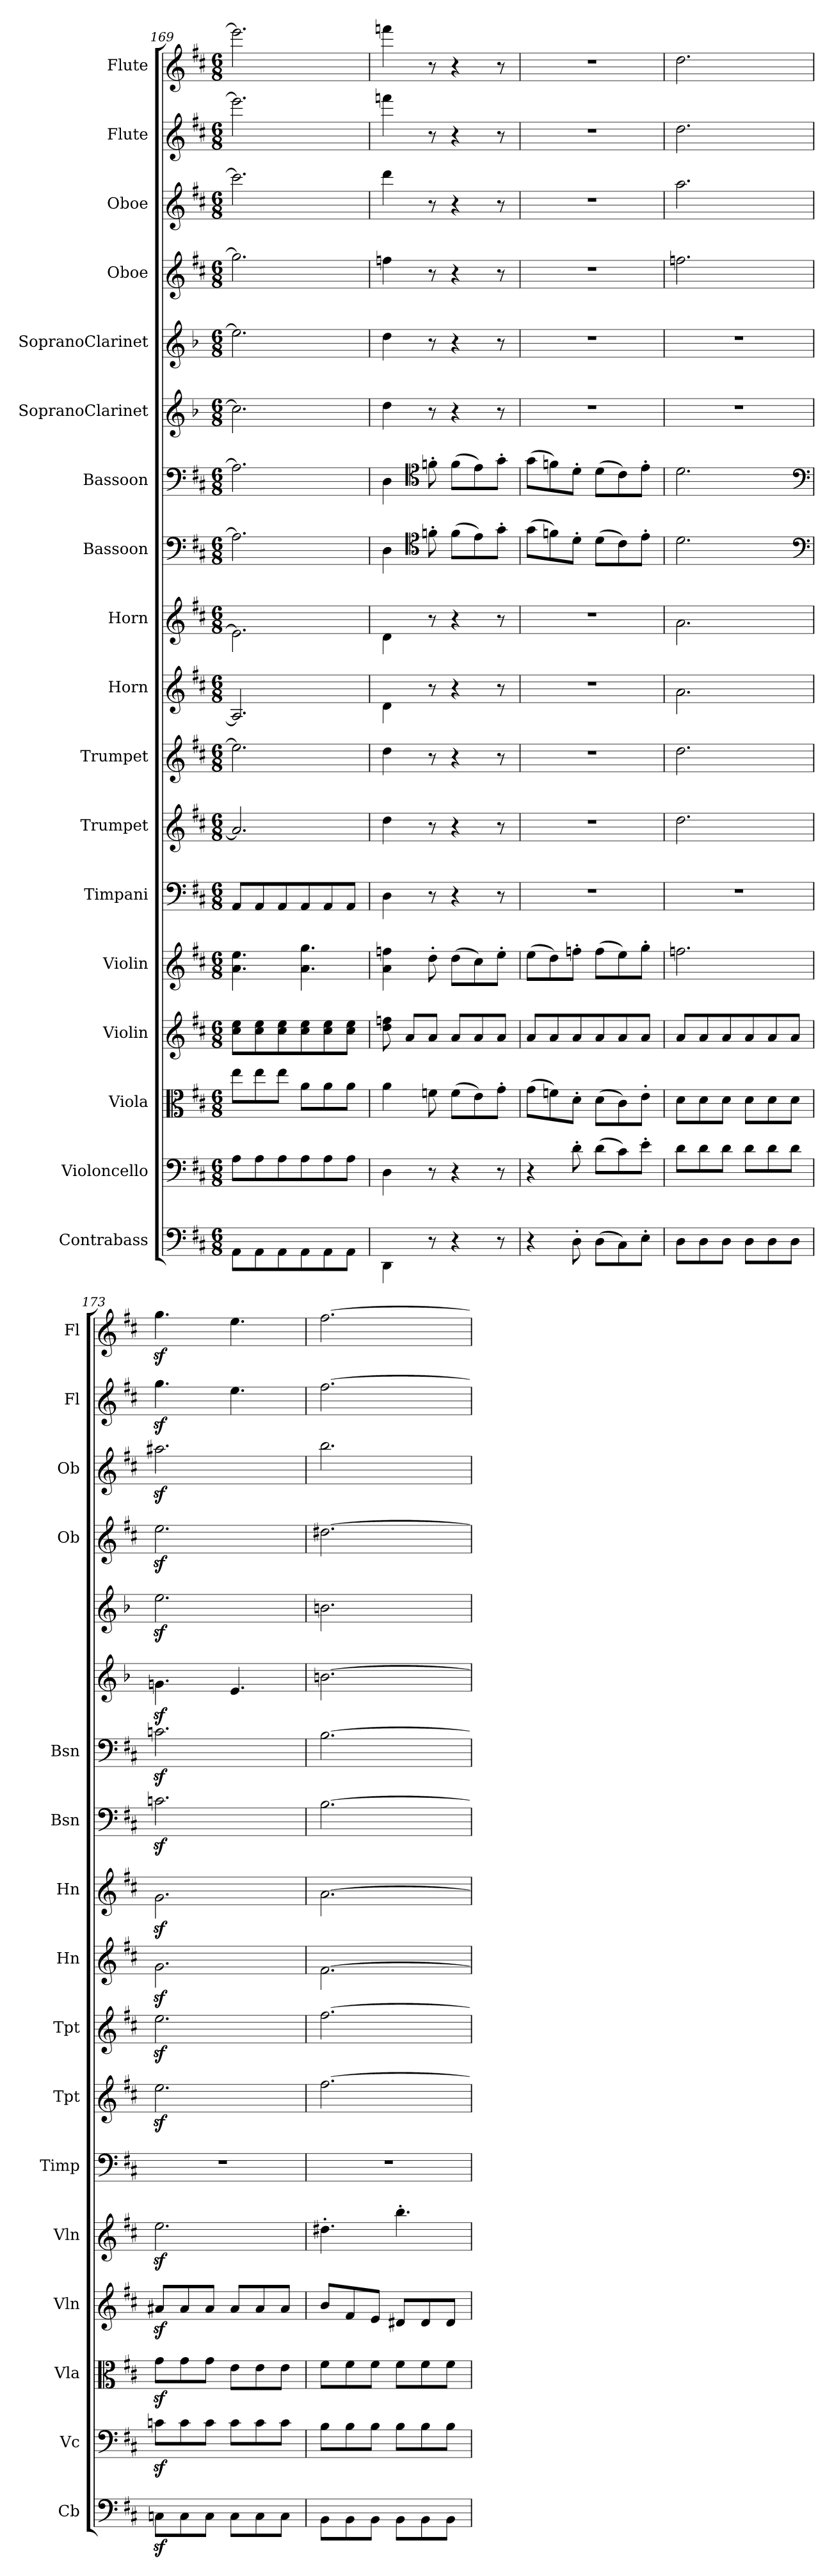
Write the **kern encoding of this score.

**kern	**kern	**kern	**kern	**kern	**kern	**kern	**kern	**kern	**kern	**kern	**kern	**kern	**kern	**kern	**kern	**kern	**kern
*part18	*part17	*part16	*part15	*part14	*part13	*part12	*part11	*part10	*part9	*part8	*part7	*part6	*part5	*part4	*part3	*part2	*part1
*staff18	*staff17	*staff16	*staff15	*staff14	*staff13	*staff12	*staff11	*staff10	*staff9	*staff8	*staff7	*staff6	*staff5	*staff4	*staff3	*staff2	*staff1
*I"Contrabass	*I"Violoncello	*I"Viola	*I"Violin	*I"Violin	*I"Timpani	*I"Trumpet	*I"Trumpet	*I"Horn	*I"Horn	*I"Bassoon	*I"Bassoon	*I"SopranoClarinet	*I"SopranoClarinet	*I"Oboe	*I"Oboe	*I"Flute	*I"Flute
*I'Cb	*I'Vc	*I'Vla	*I'Vln	*I'Vln	*I'Timp	*I'Tpt	*I'Tpt	*I'Hn	*I'Hn	*I'Bsn	*I'Bsn	*	*	*I'Ob	*I'Ob	*I'Fl	*I'Fl
*clefF4	*clefF4	*clefC3	*clefG2	*clefG2	*clefF4	*clefG2	*clefG2	*clefG2	*clefG2	*clefF4	*clefF4	*clefG2	*clefG2	*clefG2	*clefG2	*clefG2	*clefG2
*k[f#c#]	*k[f#c#]	*k[f#c#]	*k[f#c#]	*k[f#c#]	*k[f#c#]	*k[f#c#]	*k[f#c#]	*k[f#c#]	*k[f#c#]	*k[f#c#]	*k[f#c#]	*k[b-]	*k[b-]	*k[f#c#]	*k[f#c#]	*k[f#c#]	*k[f#c#]
*M6/8	*M6/8	*M6/8	*M6/8	*M6/8	*M6/8	*M6/8	*M6/8	*M6/8	*M6/8	*M6/8	*M6/8	*M6/8	*M6/8	*M6/8	*M6/8	*M6/8	*M6/8
=169	=169	=169	=169	=169	=169	=169	=169	=169	=169	=169	=169	=169	=169	=169	=169	=169	=169
8AA\L	8A\L	8ee\L	8cc#\ 8ee\L	4.a\ 4.ee\	8AA/L	2.a/]	2.ee\]	2.A/]	2.e\]	2.A\]	2.A\]	2.cc#\]	2.ee\]	2.gg\]	2.ccc#\]	2.eee\]	2.eee\]
8AA\	8A\	8ee\	8cc#\ 8ee\	.	8AA/	.	.	.	.	.	.	.	.	.	.	.	.
8AA\	8A\	8ee\J	8cc#\ 8ee\	.	8AA/	.	.	.	.	.	.	.	.	.	.	.	.
8AA\	8A\	8a\L	8cc#\ 8ee\	4.a\ 4.gg\	8AA/	.	.	.	.	.	.	.	.	.	.	.	.
8AA\	8A\	8a\	8cc#\ 8ee\	.	8AA/	.	.	.	.	.	.	.	.	.	.	.	.
8AA\J	8A\J	8a\J	8cc#\ 8ee\J	.	8AA/J	.	.	.	.	.	.	.	.	.	.	.	.
=170	=170	=170	=170	=170	=170	=170	=170	=170	=170	=170	=170	=170	=170	=170	=170	=170	=170
4DD\	4D\	4a\	8dd\ 8ffn\	4a\ 4ffn\	4D\	4dd\	4dd\	4d\	4d\	4D\	4D\	4dd\	4dd\	4ffn\	4ddd\	4fffn\	4fffn\
.	.	.	8a/L	.	.	.	.	.	.	.	.	.	.	.	.	.	.
*	*	*	*	*	*	*	*	*	*	*clefC4	*clefC4	*	*	*	*	*	*
8r	8r	8fn\	8a/J	8dd'\	8r	8r	8r	8r	8r	8fn'\	8fn'\	8r	8r	8r	8r	8r	8r
4r	4r	(8f\L	8a/L	(8dd\L	4r	4r	4r	4r	4r	(8f\L	(8f\L	4r	4r	4r	4r	4r	4r
.	.	8e\)	8a/	8cc#\)	.	.	.	.	.	8e\)	8e\)	.	.	.	.	.	.
8r	8r	8g'\J	8a/J	8ee'\J	8r	8r	8r	8r	8r	8g'\J	8g'\J	8r	8r	8r	8r	8r	8r
=171	=171	=171	=171	=171	=171	=171	=171	=171	=171	=171	=171	=171	=171	=171	=171	=171	=171
4r	4r	(8g\L	8a/L	(8ee\L	2.r	2.r	2.r	2.r	2.r	(8g\L	(8g\L	2.r	2.r	2.r	2.r	2.r	2.r
.	.	8fn\)	8a/	8dd\)	.	.	.	.	.	8fn\)	8fn\)	.	.	.	.	.	.
8D'\	8d'\	8d'\J	8a/	8ffn'\J	.	.	.	.	.	8d'\J	8d'\J	.	.	.	.	.	.
(8D\L	(8d\L	(8d\L	8a/	(8ff\L	.	.	.	.	.	(8d\L	(8d\L	.	.	.	.	.	.
8C#\)	8c#\)	8c#\)	8a/	8ee\)	.	.	.	.	.	8c#\)	8c#\)	.	.	.	.	.	.
8E'\J	8e'\J	8e'\J	8a/J	8gg'\J	.	.	.	.	.	8e'\J	8e'\J	.	.	.	.	.	.
=172	=172	=172	=172	=172	=172	=172	=172	=172	=172	=172	=172	=172	=172	=172	=172	=172	=172
8D\L	8d\L	8d\L	8a/L	2.ffn\	2.r	2.dd\	2.dd\	2.a\	2.a\	2.d\	2.d\	2.r	2.r	2.ffn\	2.aa\	2.dd\	2.dd\
8D\	8d\	8d\	8a/	.	.	.	.	.	.	.	.	.	.	.	.	.	.
8D\J	8d\J	8d\J	8a/	.	.	.	.	.	.	.	.	.	.	.	.	.	.
8D\L	8d\L	8d\L	8a/	.	.	.	.	.	.	.	.	.	.	.	.	.	.
8D\	8d\	8d\	8a/	.	.	.	.	.	.	.	.	.	.	.	.	.	.
8D\J	8d\J	8d\J	8a/J	.	.	.	.	.	.	.	.	.	.	.	.	.	.
*	*	*	*	*	*	*	*	*	*	*clefF4	*clefF4	*	*	*	*	*	*
=173	=173	=173	=173	=173	=173	=173	=173	=173	=173	=173	=173	=173	=173	=173	=173	=173	=173
8Cnz\L	8cnz\L	8gz\L	8a#Xz/L	2.eez\	2.r	2.eez\	2.eez\	2.gz\	2.gz\	2.cnz\	2.cnz\	4.gnz\	2.eez\	2.eez\	2.aa#Xz\	4.ggz\	4.ggz\
8C\	8c\	8g\	8a#/	.	.	.	.	.	.	.	.	.	.	.	.	.	.
8C\J	8c\J	8g\J	8a#/J	.	.	.	.	.	.	.	.	.	.	.	.	.	.
8C\L	8c\L	8e\L	8a#/L	.	.	.	.	.	.	.	.	4.e/	.	.	.	4.ee\	4.ee\
8C\	8c\	8e\	8a#/	.	.	.	.	.	.	.	.	.	.	.	.	.	.
8C\J	8c\J	8e\J	8a#/J	.	.	.	.	.	.	.	.	.	.	.	.	.	.
=174	=174	=174	=174	=174	=174	=174	=174	=174	=174	=174	=174	=174	=174	=174	=174	=174	=174
8BB\L	8B\L	8f#\L	8b/L	4.dd#X'\	2.r	[2.ff#\	[2.ff#\	[2.f#\	[2.a\	[2.B\	[2.B\	[2.bn\	2.bn\	[2.dd#X\	2.bb\	[2.ff#\	[2.ff#\
8BB\	8B\	8f#\	8f#/	.	.	.	.	.	.	.	.	.	.	.	.	.	.
8BB\J	8B\J	8f#\J	8e/J	.	.	.	.	.	.	.	.	.	.	.	.	.	.
8BB\L	8B\L	8f#\L	8d#X/L	4.bb'\	.	.	.	.	.	.	.	.	.	.	.	.	.
8BB\	8B\	8f#\	8d#/	.	.	.	.	.	.	.	.	.	.	.	.	.	.
8BB\J	8B\J	8f#\J	8d#/J	.	.	.	.	.	.	.	.	.	.	.	.	.	.
=	=	=	=	=	=	=	=	=	=	=	=	=	=	=	=	=	=
*-	*-	*-	*-	*-	*-	*-	*-	*-	*-	*-	*-	*-	*-	*-	*-	*-	*-
